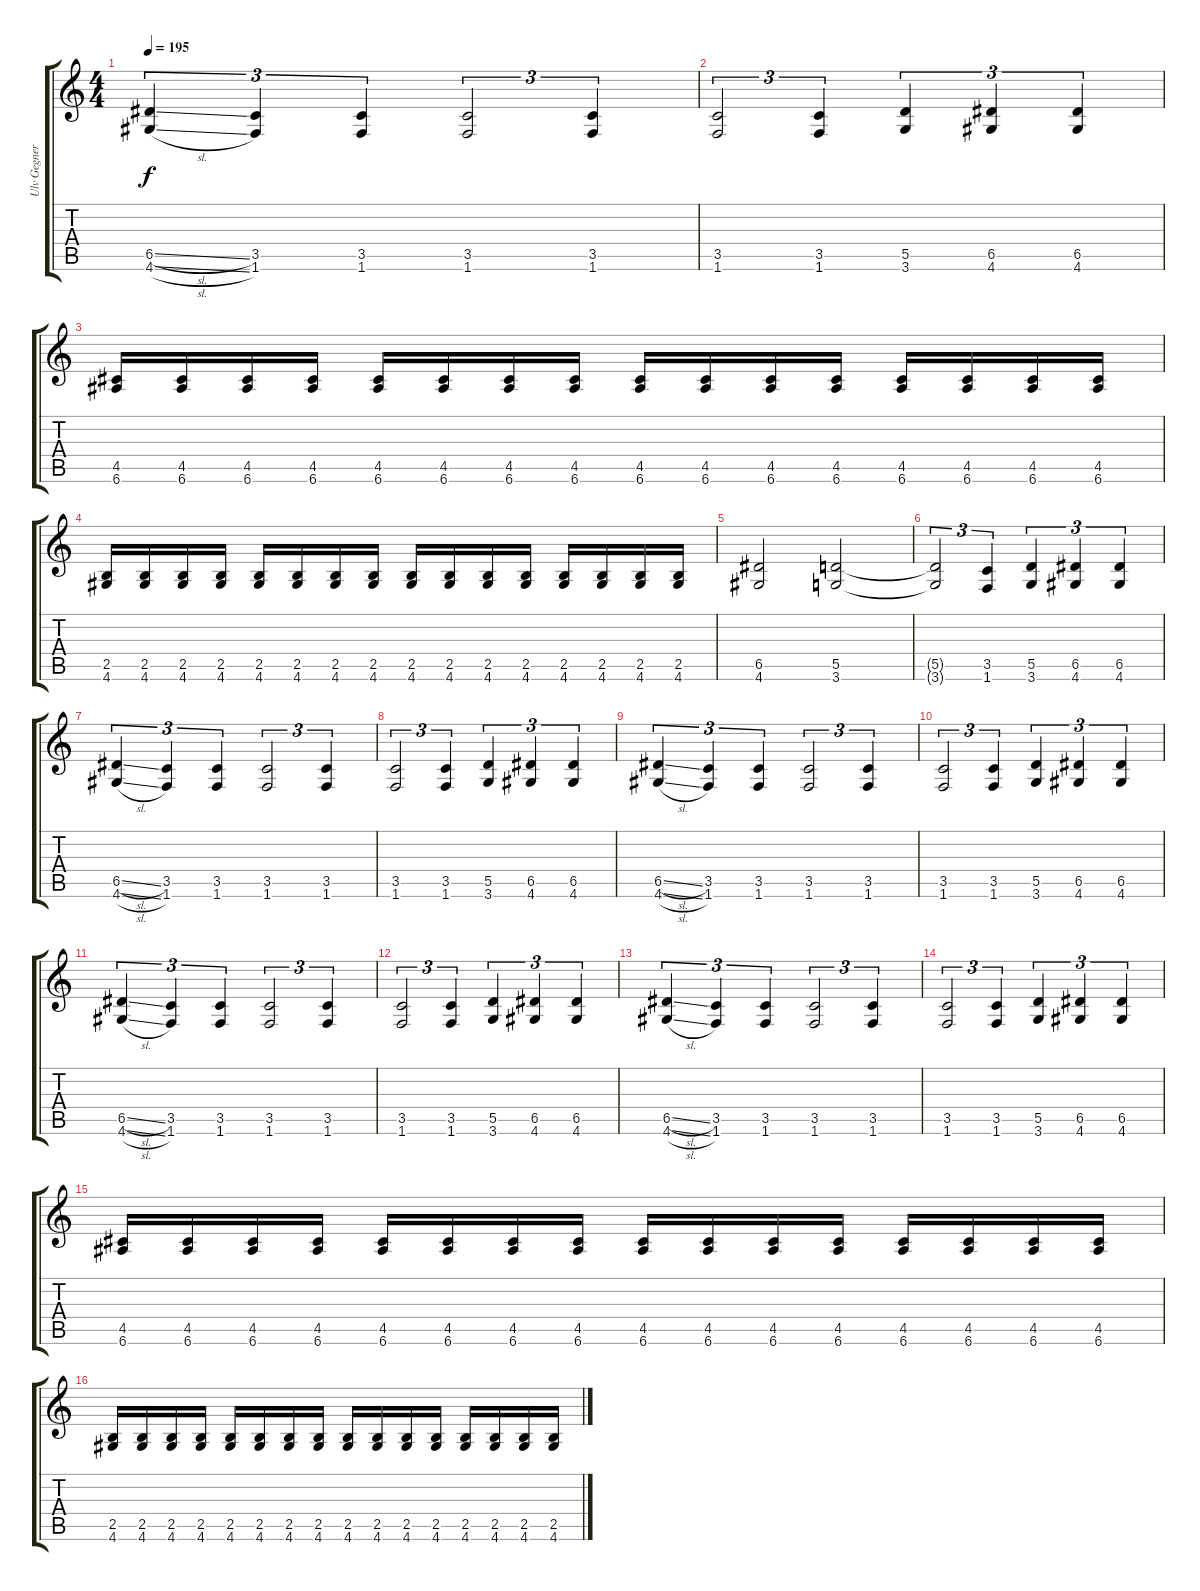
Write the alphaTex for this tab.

\track ("Ulv Gegner" "Ulv Gegner") {instrument distortionguitar}
\staff {score tabs}
\tuning (E4 B3 G3 D3 A2 E2) {hide}
\ts (4 4)
\tempo 195
\clef g2
\ks c
(6.5{sl} 4.6{sl}).4{tu (3 2) dy f} (3.5 1.6).4{tu (3 2)} (3.5 1.6).4{tu (3 2)} (3.5 1.6).2{tu (3 2)} (3.5 1.6).4{tu (3 2)} |
(3.5 1.6).2{tu (3 2)} (3.5 1.6).4{tu (3 2)} (5.5 3.6).4{tu (3 2)} (6.5 4.6).4{tu (3 2)} (6.5 4.6).4{tu (3 2)} |
(4.5 6.6).16 (4.5 6.6).16 (4.5 6.6).16 (4.5 6.6).16 (4.5 6.6).16 (4.5 6.6).16 (4.5 6.6).16 (4.5 6.6).16 (4.5 6.6).16 (4.5 6.6).16 (4.5 6.6).16 (4.5 6.6).16 (4.5 6.6).16 (4.5 6.6).16 (4.5 6.6).16 (4.5 6.6).16 |
(2.5 4.6).16 (2.5 4.6).16 (2.5 4.6).16 (2.5 4.6).16 (2.5 4.6).16 (2.5 4.6).16 (2.5 4.6).16 (2.5 4.6).16 (2.5 4.6).16 (2.5 4.6).16 (2.5 4.6).16 (2.5 4.6).16 (2.5 4.6).16 (2.5 4.6).16 (2.5 4.6).16 (2.5 4.6).16 |
(6.5 4.6).2 (5.5 3.6).2 |
(5.5{t} 3.6{t}).2{tu (3 2)} (3.5 1.6).4{tu (3 2)} (5.5 3.6).4{tu (3 2)} (6.5 4.6).4{tu (3 2)} (6.5 4.6).4{tu (3 2)} |
(6.5{sl} 4.6{sl}).4{tu (3 2)} (3.5 1.6).4{tu (3 2)} (3.5 1.6).4{tu (3 2)} (3.5 1.6).2{tu (3 2)} (3.5 1.6).4{tu (3 2)} |
(3.5 1.6).2{tu (3 2)} (3.5 1.6).4{tu (3 2)} (5.5 3.6).4{tu (3 2)} (6.5 4.6).4{tu (3 2)} (6.5 4.6).4{tu (3 2)} |
(6.5{sl} 4.6{sl}).4{tu (3 2)} (3.5 1.6).4{tu (3 2)} (3.5 1.6).4{tu (3 2)} (3.5 1.6).2{tu (3 2)} (3.5 1.6).4{tu (3 2)} |
(3.5 1.6).2{tu (3 2)} (3.5 1.6).4{tu (3 2)} (5.5 3.6).4{tu (3 2)} (6.5 4.6).4{tu (3 2)} (6.5 4.6).4{tu (3 2)} |
(6.5{sl} 4.6{sl}).4{tu (3 2)} (3.5 1.6).4{tu (3 2)} (3.5 1.6).4{tu (3 2)} (3.5 1.6).2{tu (3 2)} (3.5 1.6).4{tu (3 2)} |
(3.5 1.6).2{tu (3 2)} (3.5 1.6).4{tu (3 2)} (5.5 3.6).4{tu (3 2)} (6.5 4.6).4{tu (3 2)} (6.5 4.6).4{tu (3 2)} |
(6.5{sl} 4.6{sl}).4{tu (3 2)} (3.5 1.6).4{tu (3 2)} (3.5 1.6).4{tu (3 2)} (3.5 1.6).2{tu (3 2)} (3.5 1.6).4{tu (3 2)} |
(3.5 1.6).2{tu (3 2)} (3.5 1.6).4{tu (3 2)} (5.5 3.6).4{tu (3 2)} (6.5 4.6).4{tu (3 2)} (6.5 4.6).4{tu (3 2)} |
(4.5 6.6).16 (4.5 6.6).16 (4.5 6.6).16 (4.5 6.6).16 (4.5 6.6).16 (4.5 6.6).16 (4.5 6.6).16 (4.5 6.6).16 (4.5 6.6).16 (4.5 6.6).16 (4.5 6.6).16 (4.5 6.6).16 (4.5 6.6).16 (4.5 6.6).16 (4.5 6.6).16 (4.5 6.6).16 |
(2.5 4.6).16 (2.5 4.6).16 (2.5 4.6).16 (2.5 4.6).16 (2.5 4.6).16 (2.5 4.6).16 (2.5 4.6).16 (2.5 4.6).16 (2.5 4.6).16 (2.5 4.6).16 (2.5 4.6).16 (2.5 4.6).16 (2.5 4.6).16 (2.5 4.6).16 (2.5 4.6).16 (2.5 4.6).16
